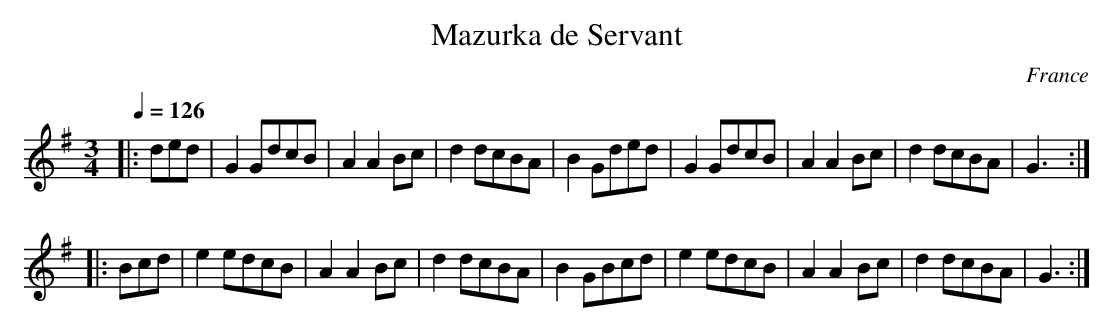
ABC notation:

X:1
T:Mazurka de Servant
M:3/4
O:France
Q:1/4=126
K:G
|: ded|G2GdcB| A2A2 Bc| d2dcBA| B2Gded|G2GdcB| A2A2 Bc| d2dcBA| G3 :|
|: Bcd|e2edcB| A2A2 Bc| d2 dcBA| B2GBcd|e2edcB| A2A2 Bc| d2 dcBA| G3 :|
